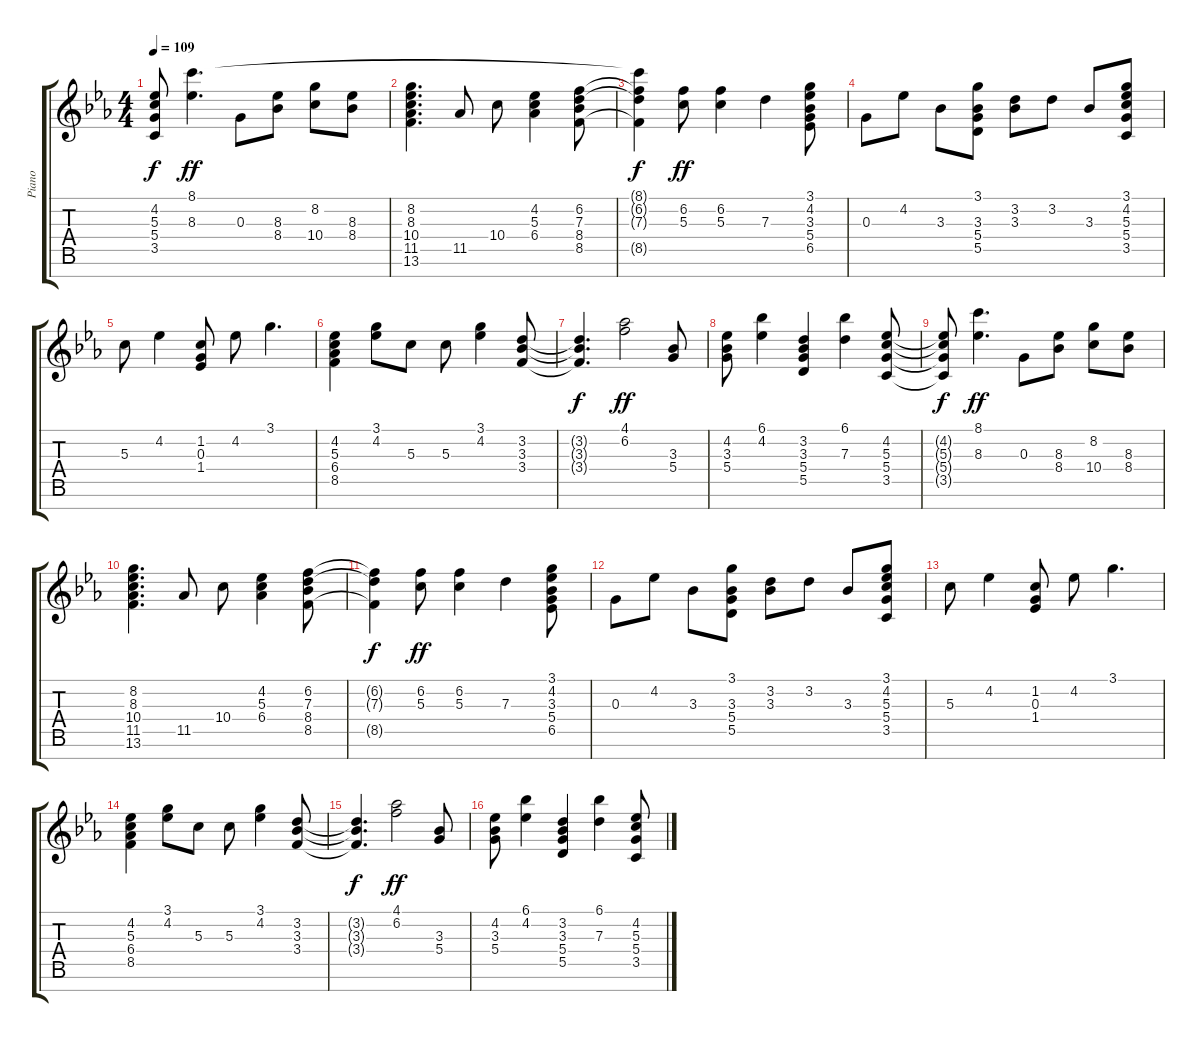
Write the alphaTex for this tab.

\track ("Piano" "Piano") {instrument electricguitarjazz}
\staff {score tabs}
\tuning (E4 B3 G3 D3 A2 E2 B1) {hide}
\ts (4 4)
\tempo 109
\clef g2
\ks eb
(4.2{t} 5.3{t} 5.4{t} 3.5{t}).8{dy f} (8.1 8.3).4{d dy ff} 0.3.8 (8.3 8.4).8 (8.2 10.4).8 (8.3 8.4).8 |
(8.2 8.3 10.4 11.5 13.6).4{d} 11.5.8 10.4.8 (4.2 5.3 6.4).4 (6.2 7.3 8.4 8.5).8 |
(8.1{t} 6.2{t} 7.3{t} 8.5{t}).4{dy f} (6.2 5.3).8{dy ff} (6.2 5.3).4 7.3.4 (3.1 4.2 3.3 5.4 6.5).8 |
0.3.8 4.2.8 3.3.8 (3.1 3.3 5.4 5.5).8 (3.2 3.3).8 3.2.8 3.3.8 (3.1 4.2 5.3 5.4 3.5).8 |
5.3.8 4.2.4 (1.2 0.3 1.4).8 4.2.8 3.1.4{d} |
(4.2 5.3 6.4 8.5).4 (3.1 4.2).8 5.3.8 5.3.8 (3.1 4.2).4 (3.2 3.3 3.4).8 |
(3.2{t} 3.3{t} 3.4{t}).4{d dy f} (4.1 6.2).2{dy ff} (3.3 5.4).8 |
(4.2 3.3 5.4).8 (6.1 4.2).4 (3.2 3.3 5.4 5.5).4 (6.1 7.3).4 (4.2 5.3 5.4 3.5).8 |
(4.2{t} 5.3{t} 5.4{t} 3.5{t}).8{dy f} (8.1 8.3).4{d dy ff} 0.3.8 (8.3 8.4).8 (8.2 10.4).8 (8.3 8.4).8 |
(8.2 8.3 10.4 11.5 13.6).4{d} 11.5.8 10.4.8 (4.2 5.3 6.4).4 (6.2 7.3 8.4 8.5).8 |
(6.2{t} 7.3{t} 8.5{t}).4{dy f} (6.2 5.3).8{dy ff} (6.2 5.3).4 7.3.4 (3.1 4.2 3.3 5.4 6.5).8 |
0.3.8 4.2.8 3.3.8 (3.1 3.3 5.4 5.5).8 (3.2 3.3).8 3.2.8 3.3.8 (3.1 4.2 5.3 5.4 3.5).8 |
5.3.8 4.2.4 (1.2 0.3 1.4).8 4.2.8 3.1.4{d} |
(4.2 5.3 6.4 8.5).4 (3.1 4.2).8 5.3.8 5.3.8 (3.1 4.2).4 (3.2 3.3 3.4).8 |
(3.2{t} 3.3{t} 3.4{t}).4{d dy f} (4.1 6.2).2{dy ff} (3.3 5.4).8 |
(4.2 3.3 5.4).8 (6.1 4.2).4 (3.2 3.3 5.4 5.5).4 (6.1 7.3).4 (4.2 5.3 5.4 3.5).8
